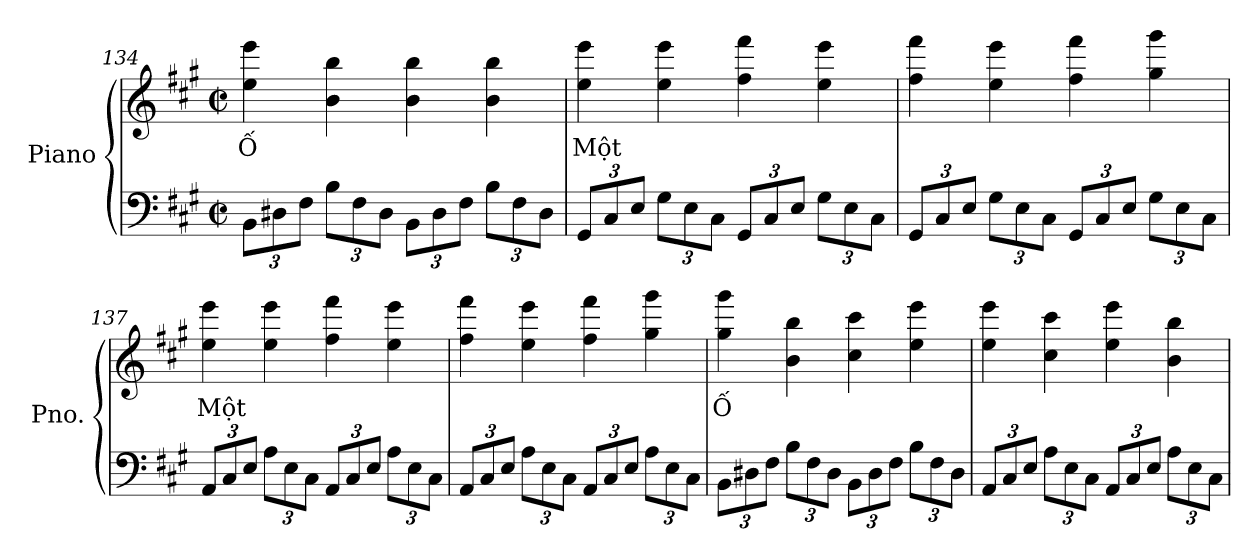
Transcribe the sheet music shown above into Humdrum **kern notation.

**kern	**kern	**text
*part1	*part1	*part1
*staff2	*staff1	*staff1
*I"Piano	*	*
*I'Pno.	*	*
!!LO:LB:g=z
*clefF4	*clefG2	*
*k[f#c#g#]	*k[f#c#g#]	*
*M2/2	*M2/2	*
*met(c|)	*met(c|)	*
*Xbrackettup	*	*
=134	=134	=134
!	!	!LO:LY:a
12BB\L	4ee\ 4eee\	Ố
12D#X\	.	.
12F#\J	.	.
12B\L	4b\ 4bb\	.
12F#\	.	.
12D#\J	.	.
12BB\L	4b\ 4bb\	.
12D#\	.	.
12F#\J	.	.
12B\L	4b\ 4bb\	.
12F#\	.	.
12D#\J	.	.
=135	=135	=135
!	!	!LO:LY:a
12GG#/L	4ee\ 4eee\	Một
12C#/	.	.
12E/J	.	.
12G#\L	4ee\ 4eee\	.
12E\	.	.
12C#\J	.	.
12GG#/L	4ff#\ 4fff#\	.
12C#/	.	.
12E/J	.	.
12G#\L	4ee\ 4eee\	.
12E\	.	.
12C#\J	.	.
!!LO:LB:g=z
=136	=136	=136
12GG#/L	4ff#\ 4fff#\	.
12C#/	.	.
12E/J	.	.
12G#\L	4ee\ 4eee\	.
12E\	.	.
12C#\J	.	.
12GG#/L	4ff#\ 4fff#\	.
12C#/	.	.
12E/J	.	.
12G#\L	4gg#\ 4ggg#\	.
12E\	.	.
12C#\J	.	.
=137	=137	=137
!	!	!LO:LY:a
12AA/L	4ee\ 4eee\	Một
12C#/	.	.
12E/J	.	.
12A\L	4ee\ 4eee\	.
12E\	.	.
12C#\J	.	.
12AA/L	4ff#\ 4fff#\	.
12C#/	.	.
12E/J	.	.
12A\L	4ee\ 4eee\	.
12E\	.	.
12C#\J	.	.
!!LO:LB:g=z
=138	=138	=138
12AA/L	4ff#\ 4fff#\	.
12C#/	.	.
12E/J	.	.
12A\L	4ee\ 4eee\	.
12E\	.	.
12C#\J	.	.
12AA/L	4ff#\ 4fff#\	.
12C#/	.	.
12E/J	.	.
12A\L	4gg#\ 4ggg#\	.
12E\	.	.
12C#\J	.	.
=139	=139	=139
!	!	!LO:LY:a
12BB\L	4gg#\ 4ggg#\	Ố
12D#X\	.	.
12F#\J	.	.
12B\L	4b\ 4bb\	.
12F#\	.	.
12D#\J	.	.
12BB\L	4cc#\ 4ccc#\	.
12D#\	.	.
12F#\J	.	.
12B\L	4ee\ 4eee\	.
12F#\	.	.
12D#\J	.	.
!!LO:LB:g=z
=140	=140	=140
12AA/L	4ee\ 4eee\	.
12C#/	.	.
12E/J	.	.
12A\L	4cc#\ 4ccc#\	.
12E\	.	.
12C#\J	.	.
12AA/L	4ee\ 4eee\	.
12C#/	.	.
12E/J	.	.
12A\L	4b\ 4bb\	.
12E\	.	.
12C#\J	.	.
=	=	=
*-	*-	*-
